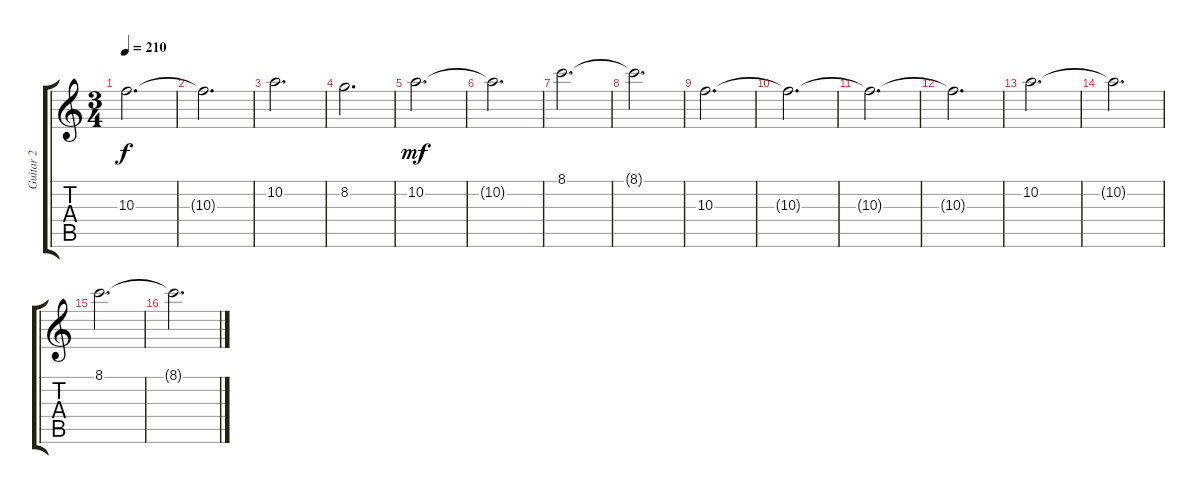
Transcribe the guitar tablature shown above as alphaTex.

\track ("Guitar 2" "Guitar 2") {instrument electricguitarclean}
\staff {score tabs}
\tuning (E4 B3 G3 D3 A2 E2) {hide}
\ts (3 4)
\tempo 210
\clef g2
\ks c
10.3.2{d dy f} |
10.3{t}.2{d} |
10.2.2{d} |
8.2.2{d} |
10.2.2{d dy mf} |
10.2{t}.2{d} |
8.1.2{d} |
8.1{t}.2{d} |
10.3.2{d} |
10.3{t}.2{d} |
10.3{t}.2{d} |
10.3{t}.2{d} |
10.2.2{d} |
10.2{t}.2{d} |
8.1.2{d} |
8.1{t}.2{d}
